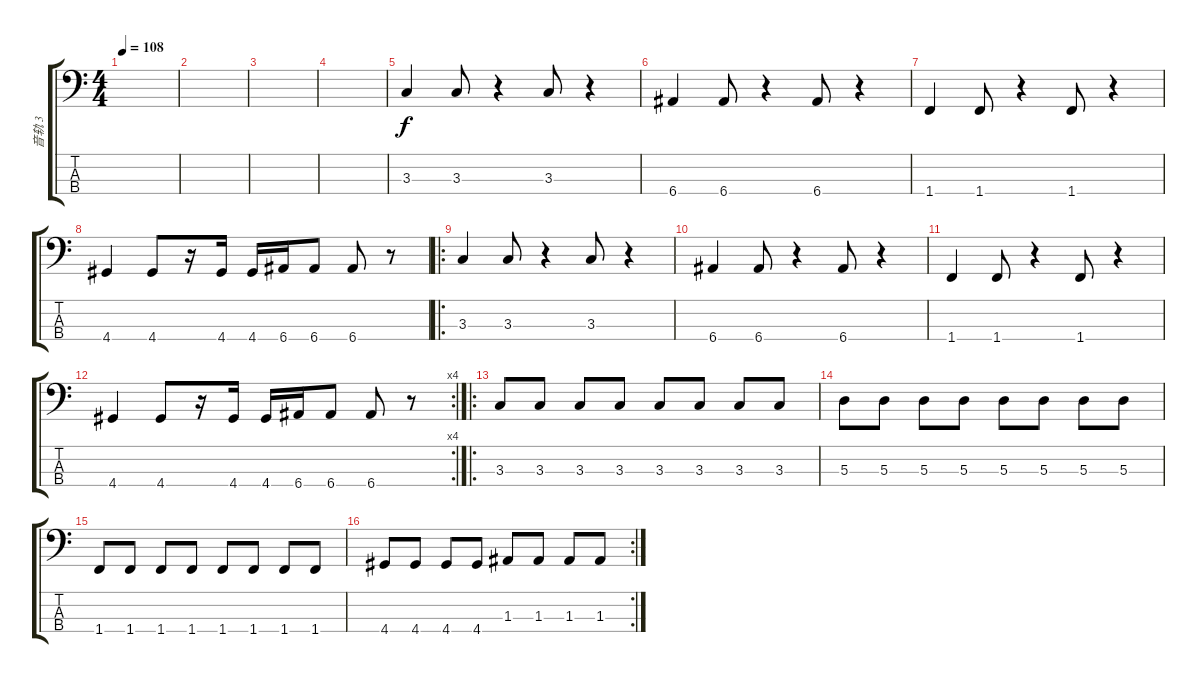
\track ("音轨 3" "音轨 3") {instrument electricbassfinger}
\staff {score tabs}
\tuning (G2 D2 A1 E1) {hide}
\ts (4 4)
\tempo 108
\clef f4
\ks c
|
|
|
|
3.3.4 3.3.8 r.4 3.3.8 r.4 |
6.4.4 6.4.8 r.4 6.4.8 r.4 |
1.4.4 1.4.8 r.4 1.4.8 r.4 |
4.4.4 4.4.8 r.16 4.4.16 4.4.16 6.4.16 6.4.8 6.4.8 r.8 |
\ro
3.3.4 3.3.8 r.4 3.3.8 r.4 |
6.4.4 6.4.8 r.4 6.4.8 r.4 |
1.4.4 1.4.8 r.4 1.4.8 r.4 |
\rc 4
4.4.4 4.4.8 r.16 4.4.16 4.4.16 6.4.16 6.4.8 6.4.8 r.8 |
\ro
3.3.8 3.3.8 3.3.8 3.3.8 3.3.8 3.3.8 3.3.8 3.3.8 |
5.3.8 5.3.8 5.3.8 5.3.8 5.3.8 5.3.8 5.3.8 5.3.8 |
1.4.8 1.4.8 1.4.8 1.4.8 1.4.8 1.4.8 1.4.8 1.4.8 |
\rc 2
4.4.8 4.4.8 4.4.8 4.4.8 1.3.8 1.3.8 1.3.8 1.3.8
